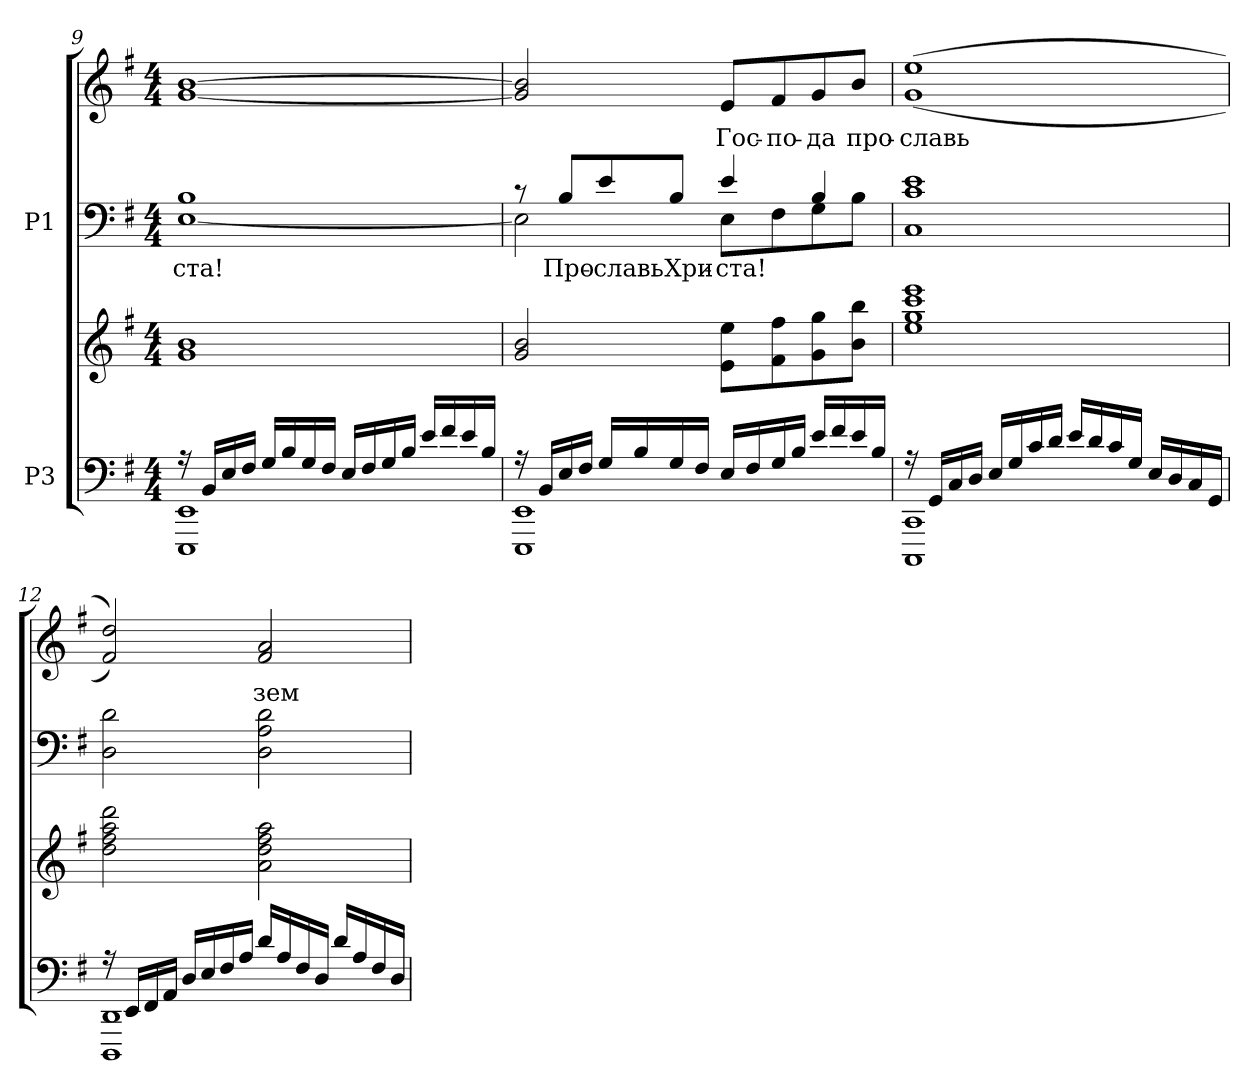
**kern	**kern	**kern	**text	**kern	**text
*part2	*part2	*part1	*part1	*part1	*part1
*staff4	*staff3	*staff2	*staff2	*staff1	*staff1
*I"P3	*	*I"P1	*	*	*
*clefF4	*clefG2	*clefF4	*	*clefG2	*
*k[f#]	*k[f#]	*k[f#]	*	*k[f#]	*
*e:	*e:	*e:	*	*e:	*
*M4/4	*M4/4	*M4/4	*	*M4/4	*
=9	=9	=9	=9	=9	=9
*^	*	*	*	*	*
!	!	!	!	!LO:LY:a:color=#000000	!	!
*	*	*	*^	*	*	*
16r	1EEEi 1EEi	1gi 1bi	1Bi	[<1Ei	-ста!	[<1gi [>1bi	.
16BBi/LL	.	.	.	.	.	.	.
16Ei/	.	.	.	.	.	.	.
16F#i/JJ	.	.	.	.	.	.	.
16Gi/LL	.	.	.	.	.	.	.
16Bi/	.	.	.	.	.	.	.
16Gi/	.	.	.	.	.	.	.
16F#i/JJ	.	.	.	.	.	.	.
16Ei/LL	.	.	.	.	.	.	.
16F#i/	.	.	.	.	.	.	.
16Gi/	.	.	.	.	.	.	.
16Bi/JJ	.	.	.	.	.	.	.
16ei/LL	.	.	.	.	.	.	.
16f#i/	.	.	.	.	.	.	.
16ei/	.	.	.	.	.	.	.
16Bi/JJ	.	.	.	.	.	.	.
!!LO:PB:g=z
=10	=10	=10	=10	=10	=10	=10	=10
16r	1EEEi 1EEi	2gi/ 2bi	8r	2Ei\]	.	2gi/] 2bi]	.
16BBi/LL	.	.	.	.	.	.	.
!	!	!	!	!	!LO:LY:a:color=#000000	!	!
16Ei/	.	.	8Bi/L	.	Про-	.	.
16F#i/JJ	.	.	.	.	.	.	.
!	!	!	!	!	!LO:LY:a:color=#000000	!	!
16Gi/LL	.	.	8ei/	.	-славь	.	.
16Bi/	.	.	.	.	.	.	.
!	!	!	!	!	!LO:LY:a:color=#000000	!	!
16Gi/	.	.	8Bi/J	.	Хри-	.	.
16F#i/JJ	.	.	.	.	.	.	.
!	!	!	!	!	!LO:LY:a:color=#000000	!	!
!	!	!	!	!	!	!	!LO:LY:b:color=#000000
16Ei/LL	.	8ei\ 8eeiL	4ei/	8Ei\L	-ста!	8ei/L	Гос-
16F#i/	.	.	.	.	.	.	.
!	!	!	!	!	!	!	!LO:LY:b:color=#000000
16Gi/	.	8f#i\ 8ff#i	.	8F#i\	.	8f#i/	-по-
16Bi/JJ	.	.	.	.	.	.	.
!	!	!	!	!	!	!	!LO:LY:b:color=#000000
16ei/LL	.	8gi\ 8ggi	4Bi/	8Gi\	.	8gi/	-да
16f#i/	.	.	.	.	.	.	.
!	!	!	!	!	!	!	!LO:LY:b:color=#000000
16ei/	.	8bi\ 8bbiJ	.	8Bi\J	.	8bi/J	про-
16Bi/JJ	.	.	.	.	.	.	.
*	*	*	*v	*v	*	*	*
=11	=11	=11	=11	=11	=11	=11
!	!	!	!	!	!	!LO:LY:b:color=#000000
16r	1CCCi 1CCi	1eei 1ggi 1ccci 1eeei	1Ci 1ci 1ei	.	((1gi 1eei	-славь
16GGi/LL	.	.	.	.	.	.
16Ci/	.	.	.	.	.	.
16Di/JJ	.	.	.	.	.	.
16Ei/LL	.	.	.	.	.	.
16Gi/	.	.	.	.	.	.
16ci/	.	.	.	.	.	.
16di/JJ	.	.	.	.	.	.
16ei/LL	.	.	.	.	.	.
16di/	.	.	.	.	.	.
16ci/	.	.	.	.	.	.
16Gi/JJ	.	.	.	.	.	.
16Ei/LL	.	.	.	.	.	.
16Di/	.	.	.	.	.	.
16Ci/	.	.	.	.	.	.
16GGi/JJ	.	.	.	.	.	.
=12	=12	=12	=12	=12	=12	=12
16r	1DDDi 1DDi	2ddi\ 2ff#i 2aai 2dddi	2Di\ 2di	.	2f#i/ 2ddi))	.
16EEi/LL	.	.	.	.	.	.
16FF#i/	.	.	.	.	.	.
16AAi/JJ	.	.	.	.	.	.
16Di/LL	.	.	.	.	.	.
16Ei/	.	.	.	.	.	.
16F#i/	.	.	.	.	.	.
16Ai/JJ	.	.	.	.	.	.
!	!	!	!	!	!	!LO:LY:b:color=#000000
16di/LL	.	2ai\ 2ddi 2ff#i 2aai	2Di\ 2Ai 2di	.	2f#i/ 2ai	зем-
16Ai/	.	.	.	.	.	.
16F#i/	.	.	.	.	.	.
16Di/JJ	.	.	.	.	.	.
16di/LL	.	.	.	.	.	.
16Ai/	.	.	.	.	.	.
16F#i/	.	.	.	.	.	.
16Di/JJ	.	.	.	.	.	.
*v	*v	*	*	*	*	*
=	=	=	=	=	=
*-	*-	*-	*-	*-	*-
